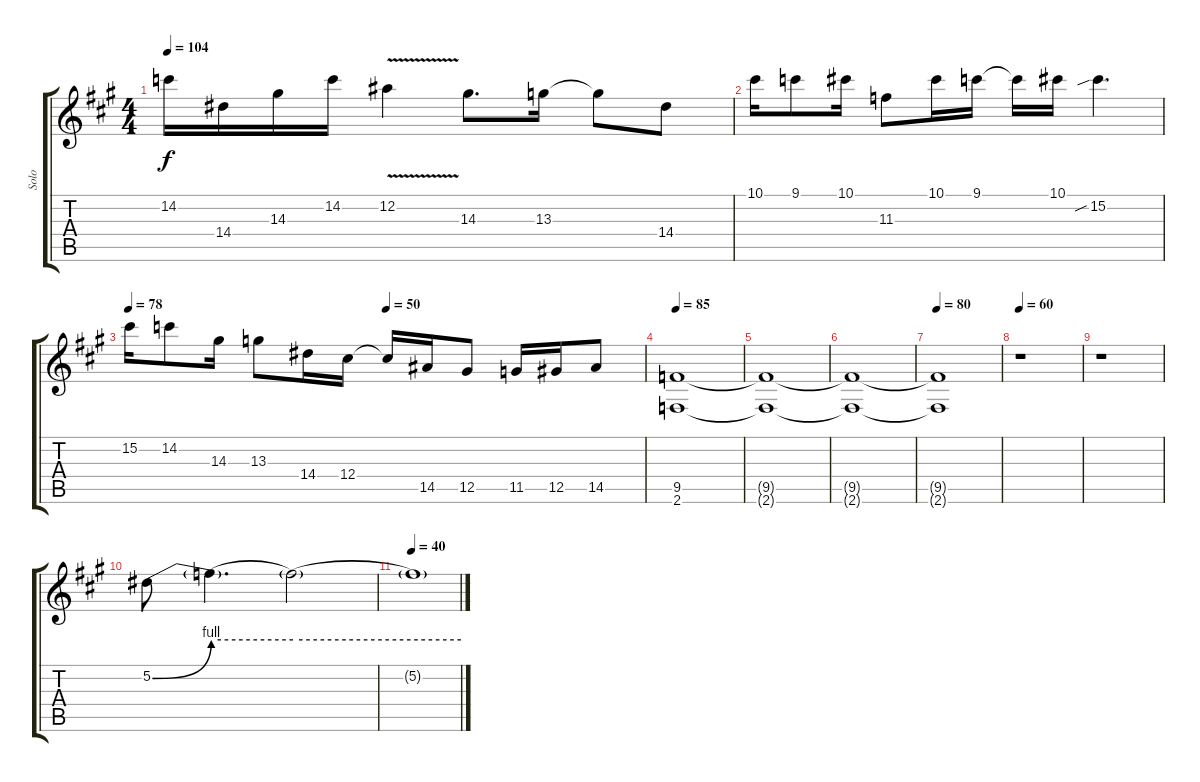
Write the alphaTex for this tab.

\track ("Solo" "Solo") {instrument overdrivenguitar}
\staff {score tabs}
\tuning (Eb4 Bb3 Gb3 Db3 Ab2 Eb2) {hide}
\ts (4 4)
\tempo 104
\clef g2
\ks a
14.2{t}.16{dy f} 14.4.16 14.3.16 14.2.16 12.2{v}.4 14.3.8{d} 13.3.16 13.3{t}.8 14.4.8 |
10.1.16 9.1.8 10.1.16 11.3.8 10.1.16 9.1.16 9.1{t}.16 10.1.16 15.2{sib}.4{d} |
\tempo 78
\tempo (50 0.5)
15.2.16{balance 0} 14.2.8 14.3.16 13.3.8 14.4.16 12.4.16 12.4{t}.16 14.5.16 12.5.8 11.5.16 12.5.16 14.5.8 |
\tempo 85
(9.5 2.6).1 |
(9.5{t} 2.6{t}).1 |
(9.5{t} 2.6{t}).1 |
\tempo 80
(9.5{t} 2.6{t}).1 |
\tempo 60
r.1 |
r.1 |
5.2{be (bend 0 0 60 4)}.8{balance 8 instrument distortionguitar} 5.2{be (hold 0 4 60 4) t}.4{d} 5.2{be (hold 0 4 60 4) t}.2 |
\tempo 40
5.2{t}.1
